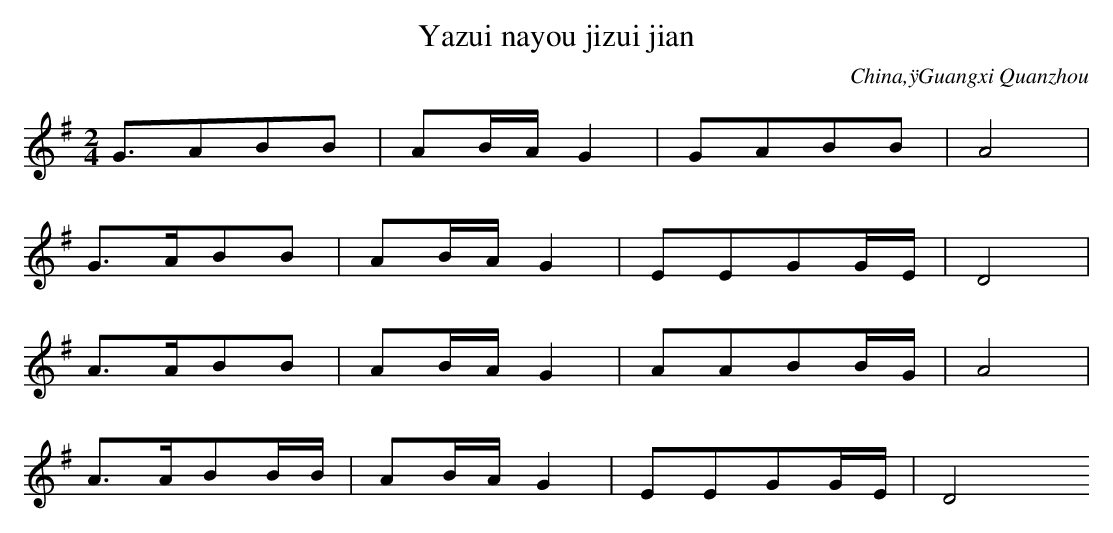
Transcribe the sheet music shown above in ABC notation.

X:1
T: Yazui nayou jizui jian
O: China,ÿGuangxi Quanzhou
M: 2/4
L: 1/16
K: G
G3A2B2B2 | A2BAG4 | G2A2B2B2 | A8 |
G3AB2B2 | A2BAG4 | E2E2G2GE | D8 |
A3AB2B2 | A2BAG4 | A2A2B2BG | A8 |
A3AB2BB | A2BAG4 | E2E2G2GE | D8
